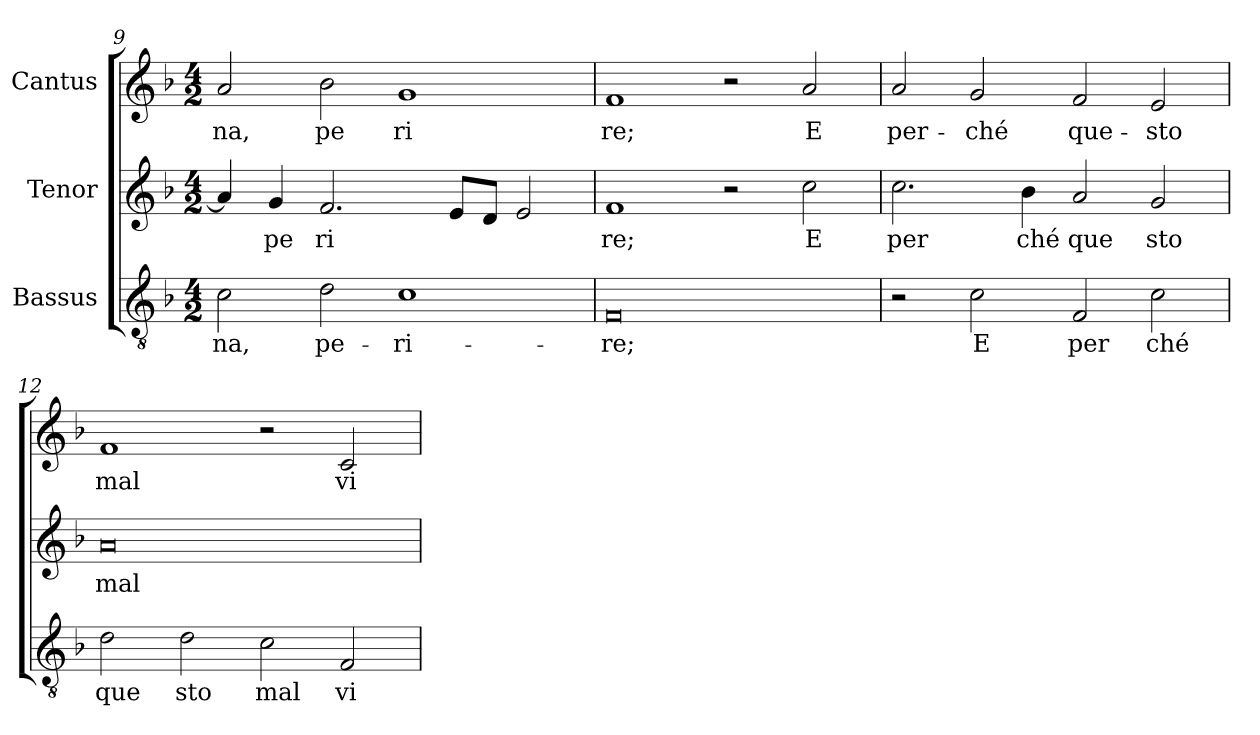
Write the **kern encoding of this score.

**kern	**text	**kern	**text	**kern	**text
*part3	*part3	*part2	*part2	*part1	*part1
*staff3	*staff3	*staff2	*staff2	*staff1	*staff1
*I"Bassus	*	*I"Tenor	*	*I"Cantus	*
*clefGv2	*	*clefG2	*	*clefG2	*
*k[b-]	*	*k[b-]	*	*k[b-]	*
*F:	*	*F:	*	*F:	*
*M4/2	*	*M4/2	*	*M4/2	*
=9	=9	=9	=9	=9	=9
!	!LO:LY:b:cj	!	!	!	!LO:LY:b:cj
2c\	-na,	4a/]	.	2a/	na,
!	!	!	!LO:LY:b:cj	!	!
.	.	4g/	pe	.	.
!	!LO:LY:b:cj	!	!LO:LY:b:cj	!	!LO:LY:b:cj
2d\	pe-	2.f/	ri	2b-\	pe
!	!LO:LY:b:cj	!	!	!	!LO:LY:b:cj
1c	-ri-	.	.	1g	ri
.	.	8e/L	.	.	.
.	.	8d/J	.	.	.
.	.	2e/	.	.	.
=10	=10	=10	=10	=10	=10
!	!LO:LY:b:cj	!	!LO:LY:b:cj	!	!LO:LY:b:cj
0F	-re;	1f	re;	1f	re;
.	.	2r	.	2r	.
!	!	!	!LO:LY:b:cj	!	!LO:LY:b:cj
.	.	2cc\	E	2a/	E
!!LO:LB:g=z
=11	=11	=11	=11	=11	=11
!	!	!	!LO:LY:b:cj	!	!LO:LY:b:cj
2r	.	2.cc\	per	2a/	per-
!	!LO:LY:b:cj	!	!	!	!LO:LY:b:cj
2c\	E	.	.	2g/	-ché
!	!	!	!LO:LY:b:cj	!	!
.	.	4b-\	ché	.	.
!	!LO:LY:b:cj	!	!LO:LY:b:cj	!	!LO:LY:b:cj
2F/	per	2a/	que	2f/	que-
!	!LO:LY:b:cj	!	!LO:LY:b:cj	!	!LO:LY:b:cj
2c\	ché	2g/	sto	2e/	-sto
=12	=12	=12	=12	=12	=12
!	!LO:LY:b:cj	!	!LO:LY:b:cj	!	!LO:LY:b:cj
2d\	que	0a	mal	1f	mal
!	!LO:LY:b:cj	!	!	!	!
2d\	sto	.	.	.	.
!	!LO:LY:b:cj	!	!	!	!
2c\	mal	.	.	2r	.
!	!LO:LY:b:cj	!	!	!	!LO:LY:b:cj
2F/	vi	.	.	2c/	vi
=	=	=	=	=	=
*-	*-	*-	*-	*-	*-
